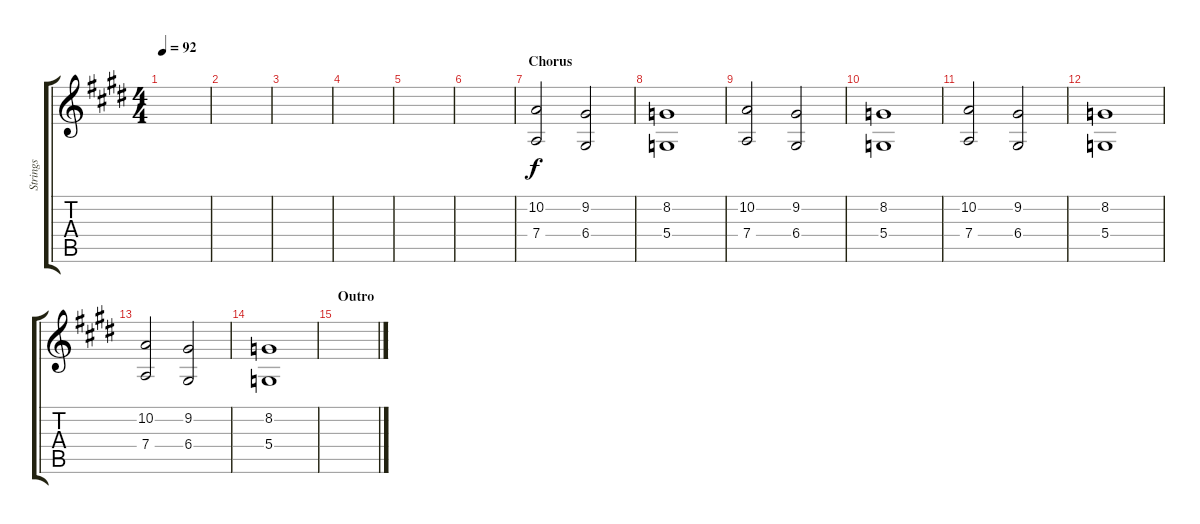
\track ("Strings" "Strings") {instrument pad8sweep}
\staff {score tabs}
\tuning (E4 B3 G3 D3 A2 E2) {hide}
\ts (4 4)
\tempo 92
\clef g2
\ks e
|
|
|
|
|
|
\section ("" "Chorus")
(10.2 7.4).2 (9.2 6.4).2 |
(8.2 5.4).1 |
(10.2 7.4).2 (9.2 6.4).2 |
(8.2 5.4).1 |
(10.2 7.4).2 (9.2 6.4).2 |
(8.2 5.4).1 |
(10.2 7.4).2 (9.2 6.4).2 |
(8.2 5.4).1 |
\section ("" "Outro")
